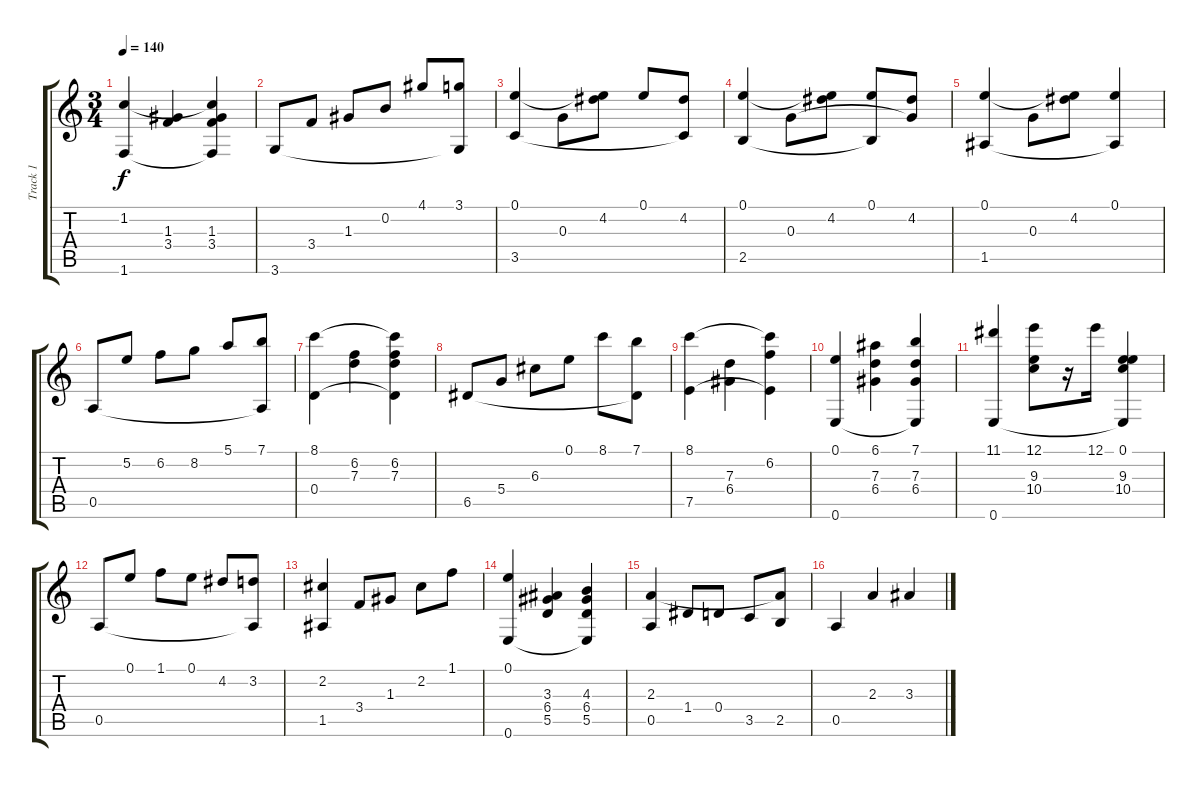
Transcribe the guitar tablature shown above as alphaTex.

\track ("Track 1" "Track 1") {instrument acousticguitarnylon}
\staff {score tabs}
\tuning (E4 B3 G3 D3 A2 E2) {hide}
\ts (3 4)
\tempo 140
\clef g2
\ks c
(1.2 1.6).4{dy f} (1.3 3.4).4 (1.2{t} 1.3 3.4 1.6{t}).4 |
3.6.8 3.4.8 1.3.8 0.2.8 4.1.8 (3.1 3.6{t}).8 |
(0.1 3.5).4 0.3.8 (0.1{t} 4.2).8 0.1.8 (4.2 3.5{t}).8 |
(0.1 2.5).4 0.3.8 (0.1{t} 4.2).8 (0.1 2.5{t}).8 (4.2 0.3{t}).8 |
(0.1 1.5).4 0.3.8 (0.1{t} 4.2).8 (0.1 1.5{t}).4 |
0.5.8 5.2.8 6.2.8 8.2.8 5.1.8 (7.1 0.5{t}).8 |
(8.1 0.4).4 (6.2 7.3).4 (8.1{t} 6.2 7.3 0.4{t}).4 |
6.5.8 5.4.8 6.3.8 0.1.8 8.1.8 (7.1 6.5{t}).8 |
(8.1 7.5).4 (7.3 6.4).4 (8.1{t} 6.2 7.5{t}).4 |
(0.1 0.6).4 (6.1 7.3 6.4).4 (7.1 7.3 6.4 0.6{t}).4 |
(11.1 0.6).4 (12.1 9.3 10.4).8 r.16 12.1.16 (0.1 9.3 10.4 0.6{t}).4 |
0.5.8 0.1.8 1.1.8 0.1.8 4.2.8 (3.2 0.5{t}).8 |
(2.2 1.5).4 3.4.8 1.3.8 2.2.8 1.1.8 |
(0.1 0.6).4 (3.3 6.4 5.5).4 (4.3 6.4 5.5 0.6{t}).4 |
(2.3 0.5).4 1.4.8 0.4.8 3.5.8 (2.3{t} 2.5).8 |
0.5.4 2.3.4 3.3.4
